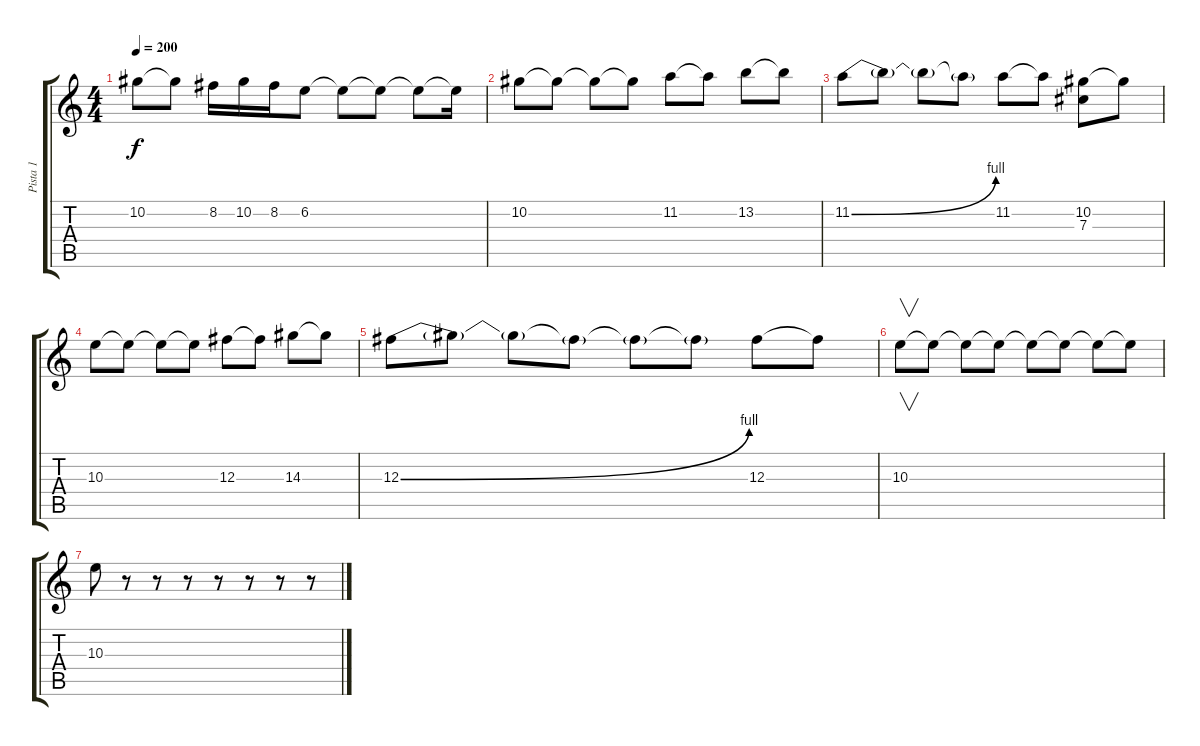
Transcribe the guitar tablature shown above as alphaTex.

\track ("Pista 1" "Pista 1") {instrument distortionguitar}
\staff {score tabs}
\tuning (Eb4 Bb3 Gb3 Db3 Ab2 Eb2) {hide}
\ts (4 4)
\tempo 200
\clef g2
\ks c
10.2.8{dy f} 10.2{t}.8 8.2.16 10.2.16 8.2.16 6.2.8 6.2{t}.8 6.2{t}.8 6.2{t}.8 6.2{t}.16 |
10.2.8 10.2{t}.8 10.2{t}.8 10.2{t}.8 11.2.8 11.2{t}.8 13.2.8 13.2{t}.8 |
11.2{be (bend 0 0 60 4)}.8 11.2{t}.8 11.2{t}.8 11.2{t}.8 11.2.8 11.2{t}.8 (10.2 7.3{t}).8 10.2{t}.8 |
10.3.8 10.3{t}.8 10.3{t}.8 10.3{t}.8 12.3.8 12.3{t}.8 14.3.8 14.3{t}.8 |
12.3{be (bend 0 0 60 4)}.8 12.3{t}.8 12.3{t}.8 12.3{t}.8 12.3{t}.8 12.3{t}.8 12.3.8 12.3{t}.8 |
10.3.8{v} 10.3{t}.8 10.3{t}.8 10.3{t}.8 10.3{t}.8 10.3{t}.8 10.3{t}.8 10.3{t}.8 |
10.3.8 r.8 r.8 r.8 r.8 r.8 r.8 r.8
